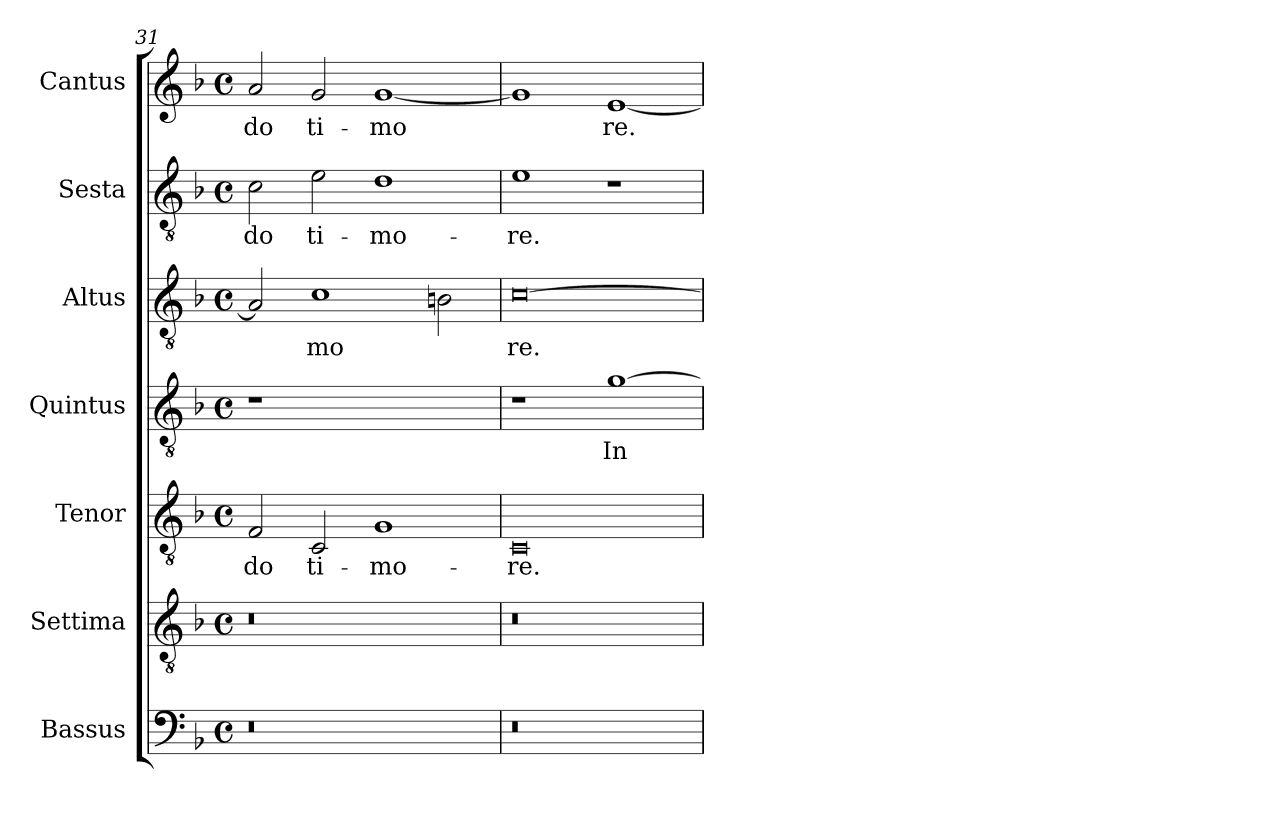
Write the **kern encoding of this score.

**kern	**kern	**kern	**text	**kern	**text	**kern	**text	**kern	**text	**kern	**text
*part7	*part6	*part5	*part5	*part4	*part4	*part3	*part3	*part2	*part2	*part1	*part1
*staff7	*staff6	*staff5	*staff5	*staff4	*staff4	*staff3	*staff3	*staff2	*staff2	*staff1	*staff1
*I"Bassus	*I"Settima	*I"Tenor	*	*I"Quintus	*	*I"Altus	*	*I"Sesta	*	*I"Cantus	*
*clefF4	*clefGv2	*clefGv2	*	*clefGv2	*	*clefGv2	*	*clefGv2	*	*clefG2	*
*k[b-]	*k[b-]	*k[b-]	*	*k[b-]	*	*k[b-]	*	*k[b-]	*	*k[b-]	*
*F:	*F:	*F:	*	*F:	*	*F:	*	*F:	*	*F:	*
*M4/4	*M4/4	*M4/4	*	*M4/4	*	*M4/4	*	*M4/4	*	*M4/4	*
*met(c)	*met(c)	*met(c)	*	*met(c)	*	*met(c)	*	*met(c)	*	*met(c)	*
=31	=31	=31	=31	=31	=31	=31	=31	=31	=31	=31	=31
!	!	!	!LO:LY:b:cj	!	!	!	!LO:LY:b:cj	!	!LO:LY:b:cj	!	!LO:LY:b:cj
0r	0r	2F/	-do	1r	.	2A/]	.	2c\	-do	2a/	-do
!	!	!	!LO:LY:b:cj	!	!	!	!LO:LY:b:cj	!	!LO:LY:b:cj	!	!LO:LY:b:cj
.	.	2C/	ti-	.	.	1c	mo	2e\	ti-	2g/	ti-
!	!	!	!LO:LY:b:cj	!	!	!	!	!	!LO:LY:b:cj	!	!LO:LY:b:cj
.	.	1G	-mo-	1ryy	.	.	.	1d	-mo-	[<1g	-mo-
!	!	!	!	!	!	!	!LO:LY:b:cj	!	!	!	!
.	.	.	.	.	.	2B\	.	.	.	.	.
=32	=32	=32	=32	=32	=32	=32	=32	=32	=32	=32	=32
!	!	!	!LO:LY:b:cj	!	!	!	!LO:LY:b:cj	!	!LO:LY:b:cj	!	!LO:LY:b:cj
0r	0r	0C	-re.	1r	.	[>0c	re.	1e	-re.	1g]	--
!	!	!	!	!	!LO:LY:b:cj	!	!	!	!	!	!LO:LY:b:cj
.	.	.	.	[>1g	In	.	.	1r	.	[<1e	-re.
=	=	=	=	=	=	=	=	=	=	=	=
*-	*-	*-	*-	*-	*-	*-	*-	*-	*-	*-	*-
